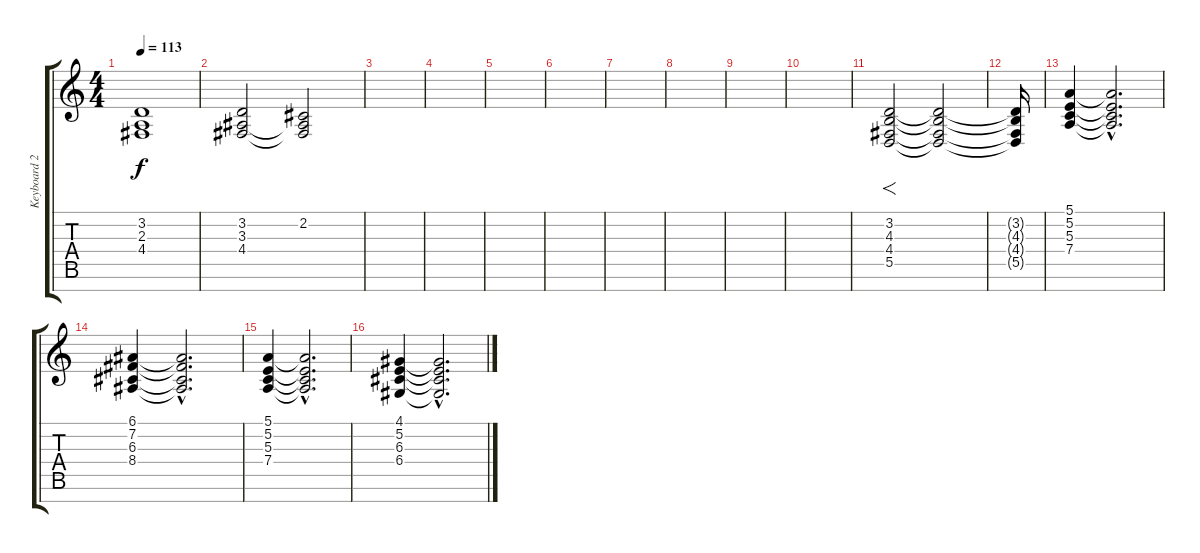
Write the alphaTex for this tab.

\track ("Keyboard 2" "Keyboard 2") {instrument stringensemble1}
\staff {score tabs}
\tuning (E4 B3 G3 D3 A2 E2 B1) {hide}
\ts (4 4)
\tempo 113
\clef g2
\ks c
(3.2 2.3 4.4).1{dy f} |
(3.2 3.3 4.4).2 (2.2 3.3{t} 4.4{t}).2 |
|
|
|
|
|
|
|
|
(3.2 4.3 4.4 5.5).2{f volume 16 instrument choiraahs} (3.2{t} 4.3{t} 4.4{t} 5.5{t}).2 |
(3.2{t} 4.3{t} 4.4{t} 5.5{t}).16 |
(5.1 5.2 5.3 7.4).4{volume 10} (5.1{hac t} 5.2{hac t} 5.3{hac t} 7.4{hac t}).2{d} |
(6.1 7.2 6.3 8.4).4 (6.1{hac t} 7.2{hac t} 6.3{hac t} 8.4{hac t}).2{d} |
(5.1 5.2 5.3 7.4).4 (5.1{hac t} 5.2{hac t} 5.3{hac t} 7.4{hac t}).2{d} |
(4.1 5.2 6.3 6.4).4 (4.1{hac t} 5.2{hac t} 6.3{hac t} 6.4{hac t}).2{d}
